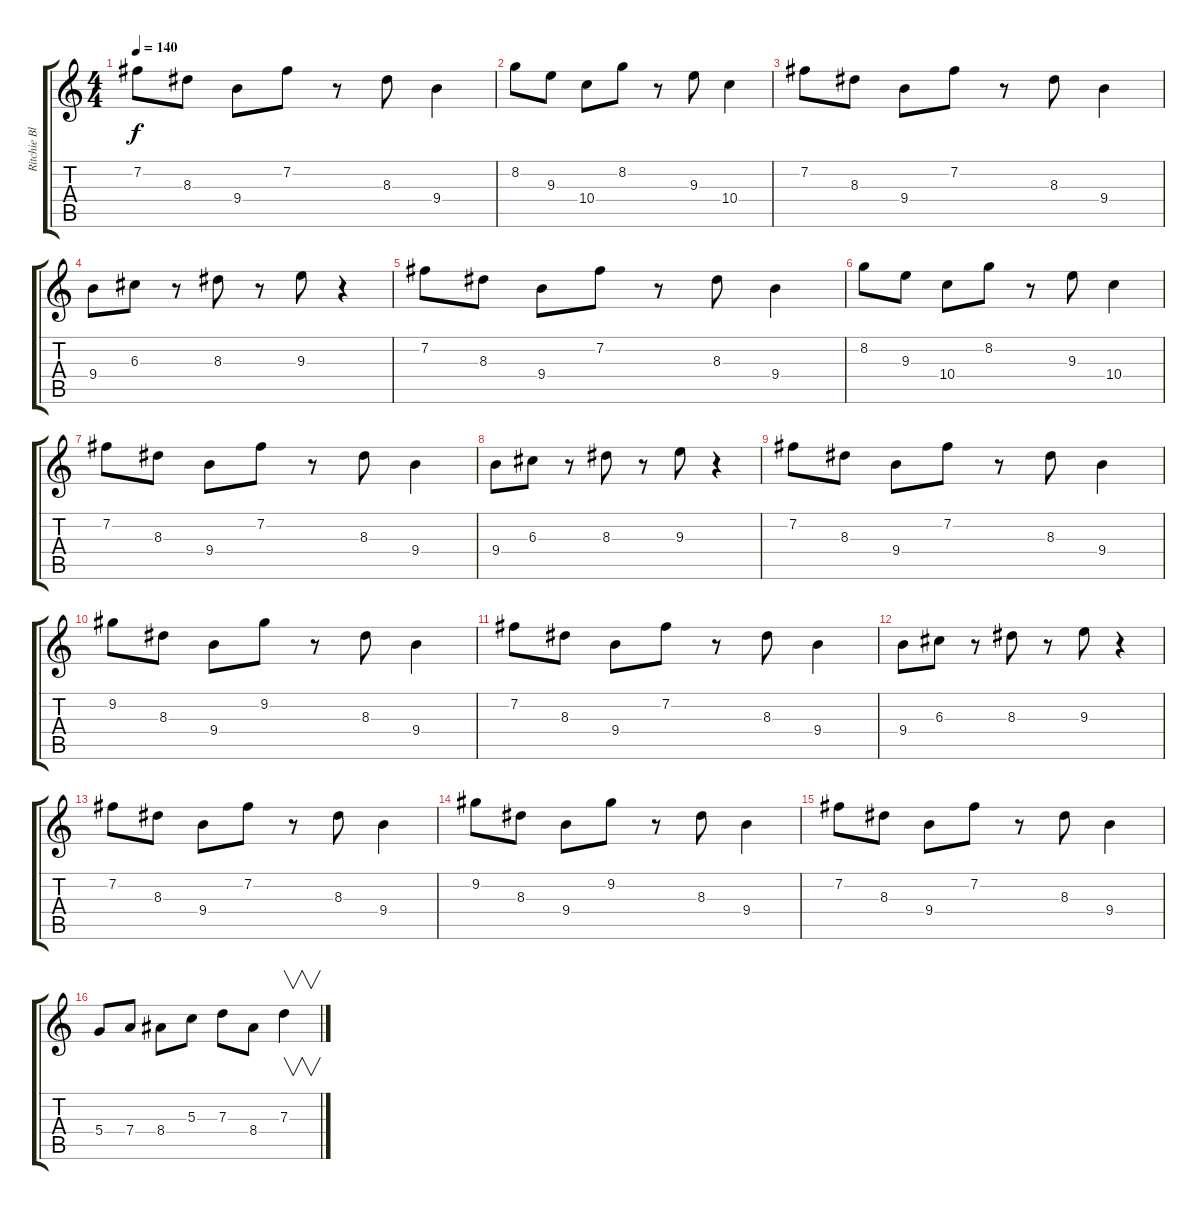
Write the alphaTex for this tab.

\track ("Ritchie Blackmore" "Ritchie Bl") {instrument distortionguitar}
\staff {score tabs}
\tuning (E4 B3 G3 D3 A2 E2) {hide}
\ts (4 4)
\tempo 140
\clef g2
\ks c
7.2.8{dy f} 8.3.8 9.4.8 7.2.8 r.8 8.3.8 9.4.4 |
8.2.8 9.3.8 10.4.8 8.2.8 r.8 9.3.8 10.4.4 |
7.2.8 8.3.8 9.4.8 7.2.8 r.8 8.3.8 9.4.4 |
9.4.8{instrument electricguitarmuted} 6.3.8 r.8 8.3.8 r.8 9.3.8 r.4 |
7.2.8 8.3.8 9.4.8 7.2.8 r.8 8.3.8 9.4.4 |
8.2.8 9.3.8 10.4.8 8.2.8 r.8 9.3.8 10.4.4 |
7.2.8 8.3.8 9.4.8 7.2.8 r.8 8.3.8 9.4.4 |
9.4.8{instrument electricguitarmuted} 6.3.8 r.8 8.3.8 r.8 9.3.8 r.4 |
7.2.8 8.3.8 9.4.8 7.2.8 r.8 8.3.8 9.4.4 |
9.2.8 8.3.8 9.4.8 9.2.8 r.8 8.3.8 9.4.4 |
7.2.8 8.3.8 9.4.8 7.2.8 r.8 8.3.8 9.4.4 |
9.4.8{instrument electricguitarmuted} 6.3.8 r.8 8.3.8 r.8 9.3.8 r.4 |
7.2.8 8.3.8 9.4.8 7.2.8 r.8 8.3.8 9.4.4 |
9.2.8 8.3.8 9.4.8 9.2.8 r.8 8.3.8 9.4.4 |
7.2.8 8.3.8 9.4.8 7.2.8 r.8 8.3.8 9.4.4 |
5.4.8 7.4.8 8.4.8 5.3.8 7.3.8 8.4.8 7.3.4{v}
